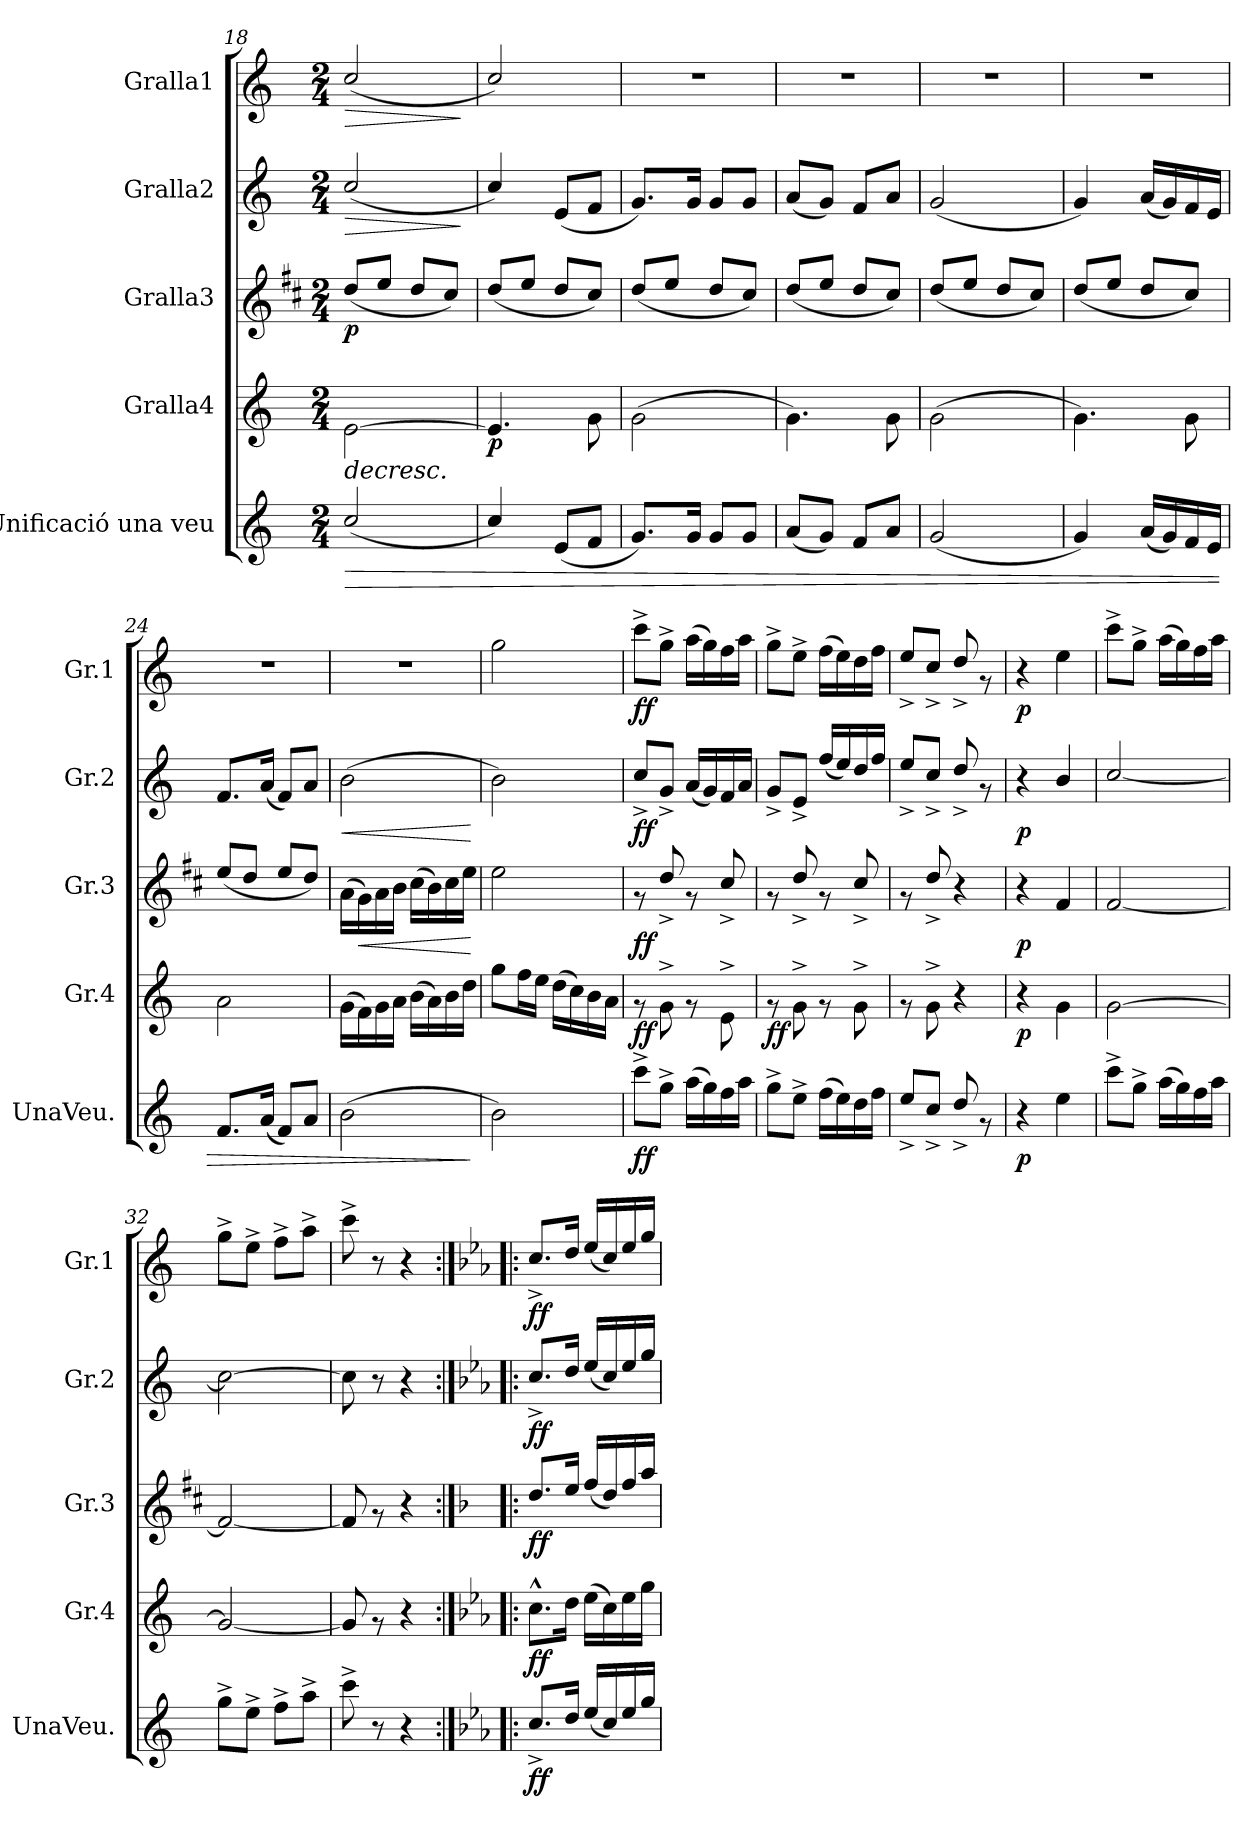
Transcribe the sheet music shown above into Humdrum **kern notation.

**kern	**dynam	**kern	**dynam	**kern	**dynam	**kern	**dynam	**kern	**dynam
*part5	*part5	*part4	*part4	*part3	*part3	*part2	*part2	*part1	*part1
*staff5	*staff5	*staff4	*staff4	*staff3	*staff3	*staff2	*staff2	*staff1	*staff1
*I"Unificació una veu	*	*I"Gralla4	*	*I"Gralla3	*	*I"Gralla2	*	*I"Gralla1	*
*I'UnaVeu.	*	*I'Gr.4	*	*I'Gr.3	*	*I'Gr.2	*	*I'Gr.1	*
*clefG2	*	*clefG2	*	*clefG2	*	*clefG2	*	*clefG2	*
*	*	*	*	*ITrd1c2	*	*	*	*	*
*k[]	*	*k[]	*	*k[]	*	*k[]	*	*k[]	*
*M2/4	*	*M2/4	*	*M2/4	*	*M2/4	*	*M2/4	*
=18	=18	=18	=18	=18	=18	=18	=18	=18	=18
!	!LO:HP:b	!	!LO:HP:b	!	!LO:DY:b	!	!LO:HP:b	!	!LO:HP:b
(<2cc/	>	[2e\	>	(<8cc/L	p	(<2cc/	>	(<2cc/	>
.	.	.	.	8dd/J	.	.	.	.	.
.	.	.	.	8cc/L	.	.	.	.	.
.	.	.	.	8b/J)	.	.	.	.	.
.	.	.	.	.	.	.	]	.	]
=19	=19	=19	=19	=19	=19	=19	=19	=19	=19
!	!	!	!LO:DY:b	!	!	!	!	!	!
4cc/)	.	4.e/]	p	(<8cc/L	.	4cc/)	.	2cc/)	.
.	.	.	.	8dd/J	.	.	.	.	.
(<8e/L	.	.	.	8cc/L	.	(<8e/L	.	.	.
8f/J	.	8g\	.	8b/J)	.	8f/J	.	.	.
=20	=20	=20	=20	=20	=20	=20	=20	=20	=20
8.g/L)	.	(>2g\	.	(<8cc/L	.	8.g/L)	.	2r	.
.	.	.	.	8dd/J	.	.	.	.	.
16g/Jk	.	.	.	.	.	16g/Jk	.	.	.
8g/L	.	.	.	8cc/L	.	8g/L	.	.	.
8g/J	.	.	.	8b/J)	.	8g/J	.	.	.
=21	=21	=21	=21	=21	=21	=21	=21	=21	=21
(<8a/L	.	4.g\)	.	(<8cc/L	.	(<8a/L	.	2r	.
8g/J)	.	.	.	8dd/J	.	8g/J)	.	.	.
8f/L	.	.	.	8cc/L	.	8f/L	.	.	.
8a/J	.	8g\	.	8b/J)	.	8a/J	.	.	.
=22	=22	=22	=22	=22	=22	=22	=22	=22	=22
(<2g/	.	(>2g\	.	(<8cc/L	.	(<2g/	.	2r	.
.	.	.	.	8dd/J	.	.	.	.	.
.	.	.	.	8cc/L	.	.	.	.	.
.	.	.	.	8b/J)	.	.	.	.	.
=23	=23	=23	=23	=23	=23	=23	=23	=23	=23
4g/)	.	4.g\)	.	(<8cc/L	.	4g/)	.	2r	.
.	.	.	.	8dd/J	.	.	.	.	.
(<16a/LL	.	.	.	8cc/L	.	(<16a/LL	.	.	.
16g/)	.	.	.	.	.	16g/)	.	.	.
16f/	.	8g\	.	8b/J)	.	16f/	.	.	.
16e/JJ	.	.	.	.	.	16e/JJ	.	.	.
=24	=24	=24	=24	=24	=24	=24	=24	=24	=24
8.f/L	.	2a\	.	(<8dd/L	.	8.f/L	.	2r	.
.	.	.	.	8cc/J	.	.	.	.	.
(<16a/Jk	.	.	.	.	.	(<16a/Jk	.	.	.
8f/L)	.	.	.	8dd/L	.	8f/L)	.	.	.
8a/J	.	.	.	8cc/J)	.	8a/J	.	.	.
!!LO:LB:g=z
=25	=25	=25	=25	=25	=25	=25	=25	=25	=25
!	!	!	!	!	!	!	!LO:HP:b	!	!
(>2b\	.	(>16g\LL	.	(>16g\LL	.	(>2b\	<	2r	.
!	!	!	!	!	!LO:HP:b	!	!	!	!
.	.	16f\)	.	16f\)	<	.	.	.	.
.	.	16g\	.	16g\	.	.	.	.	.
.	.	16a\JJ	.	16a\JJ	.	.	.	.	.
.	.	(>16b\LL	.	(>16b\LL	.	.	.	.	.
.	.	16a\)	.	16a\)	.	.	.	.	.
.	.	16b\	.	16b\	.	.	.	.	.
.	.	16dd\JJ	.	16dd\JJ	.	.	.	.	.
.	]	.	.	.	[	.	[	.	.
=26	=26	=26	=26	=26	=26	=26	=26	=26	=26
2b\)	.	8gg\L	.	2dd\	.	2b\)	.	2gg\	.
.	.	16ff\L	.	.	.	.	.	.	.
.	.	16ee\JJ	.	.	.	.	.	.	.
.	.	(>16dd\LL	.	.	.	.	.	.	.
.	.	16cc\)	.	.	.	.	.	.	.
.	.	16b\	.	.	.	.	.	.	.
.	.	16a\JJ	]	.	.	.	.	.	.
=27	=27	=27	=27	=27	=27	=27	=27	=27	=27
!	!LO:DY:b	!	!LO:DY:b	!	!LO:DY:b	!	!LO:DY:b	!	!LO:DY:b
8ccc^\L	ff	8rg	ff	8rg	ff	8cc^/L	ff	8ccc^\L	ff
8gg^\J	.	8g^\	.	8cc^/	.	8g^/J	.	8gg^\J	.
(>16aa\LL	.	8rg	.	8rg	.	(<16a/LL	.	(>16aa\LL	.
16gg\)	.	.	.	.	.	16g/)	.	16gg\)	.
16ff\	.	8e^\	.	8b^/	.	16f/	.	16ff\	.
16aa\JJ	.	.	.	.	.	16a/JJ	.	16aa\JJ	.
=28	=28	=28	=28	=28	=28	=28	=28	=28	=28
!	!	!	!LO:DY:b	!	!	!	!	!	!
8gg^\L	.	8rg	ff	8rg	.	8g^/L	.	8gg^\L	.
8ee^\J	.	8g^\	.	8cc^/	.	8e^/J	.	8ee^\J	.
(>16ff\LL	.	8rg	.	8rg	.	(<16ff/LL	.	(>16ff\LL	.
16ee\)	.	.	.	.	.	16ee/)	.	16ee\)	.
16dd\	.	8g^\	.	8b^/	.	16dd/	.	16dd\	.
16ff\JJ	.	.	.	.	.	16ff/JJ	.	16ff\JJ	.
=29	=29	=29	=29	=29	=29	=29	=29	=29	=29
8ee^/L	.	8rg	.	8rg	.	8ee^/L	.	8ee^/L	.
8cc^/J	.	8g^\	.	8cc^/	.	8cc^/J	.	8cc^/J	.
8dd^/	.	4r	.	4r	.	8dd^/	.	8dd^/	.
8rg	.	.	.	.	.	8rg	.	8rg	.
=30	=30	=30	=30	=30	=30	=30	=30	=30	=30
!	!LO:DY:b	!	!LO:DY:b	!	!LO:DY:b	!	!LO:DY:b	!	!LO:DY:b
4r	p	4r	p	4r	p	4r	p	4r	p
4ee\	.	4g\	.	4e/	.	4b/	.	4ee\	.
=31	=31	=31	=31	=31	=31	=31	=31	=31	=31
8ccc^\L	.	[2g\	.	[2e/	.	[2cc/	.	8ccc^\L	.
8gg^\J	.	.	.	.	.	.	.	8gg^\J	.
(>16aa\LL	.	.	.	.	.	.	.	(>16aa\LL	.
16gg\)	.	.	.	.	.	.	.	16gg\)	.
16ff\	.	.	.	.	.	.	.	16ff\	.
16aa\JJ	.	.	.	.	.	.	.	16aa\JJ	.
=32	=32	=32	=32	=32	=32	=32	=32	=32	=32
8gg^\L	.	2g/_	.	2e/_	.	2cc\_	.	8gg^\L	.
8ee^\J	.	.	.	.	.	.	.	8ee^\J	.
8ff^\L	.	.	.	.	.	.	.	8ff^\L	.
8aa^\J	.	.	.	.	.	.	.	8aa^\J	.
!!LO:PB:g=z
=33	=33	=33	=33	=33	=33	=33	=33	=33	=33
8ccc^\	.	8g/]	.	8e/]	.	8cc\]	.	8ccc^\	.
8r	.	8rg	.	8rg	.	8r	.	8r	.
4r	.	4r	.	4r	.	4r	.	4r	.
=34:|!|:	=34:|!|:	=34:|!|:	=34:|!|:	=34:|!|:	=34:|!|:	=34:|!|:	=34:|!|:	=34:|!|:	=34:|!|:
*k[b-e-a-]	*	*k[b-e-a-]	*	*k[b-e-a-]	*	*k[b-e-a-]	*	*k[b-e-a-]	*
!	!LO:DY:b	!	!LO:DY:b	!	!LO:DY:b	!	!LO:DY:b	!	!LO:DY:b
8.cc^/L	ff	8.cc^^\L	ff	8.cc/L	ff	8.cc^/L	ff	8.cc^/L	ff
16dd/Jk	.	16dd\Jk	.	16dd/Jk	.	16dd/Jk	.	16dd/Jk	.
(<16ee-/LL	.	(>16ee-\LL	.	(<16ee-/LL	.	(<16ee-/LL	.	(<16ee-/LL	.
16cc/)	.	16cc\)	.	16cc/)	.	16cc/)	.	16cc/)	.
16ee-/	.	16ee-\	.	16ee-/	.	16ee-/	.	16ee-/	.
16gg/JJ	.	16gg\JJ	.	16gg/JJ	.	16gg/JJ	.	16gg/JJ	.
=	=	=	=	=	=	=	=	=	=
*-	*-	*-	*-	*-	*-	*-	*-	*-	*-
